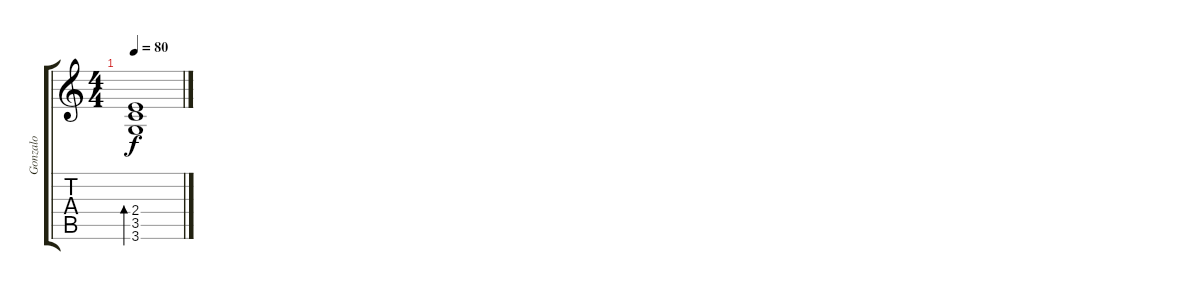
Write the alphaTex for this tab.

\track ("Gonzalo" "Gonzalo") {instrument distortionguitar}
\staff {score tabs}
\tuning (E4 B3 G3 D3 A2 E2) {hide}
\ts (4 4)
\tempo 80
\clef g2
\ks c
(2.4 3.5 3.6).1{bd 480 dy f}
